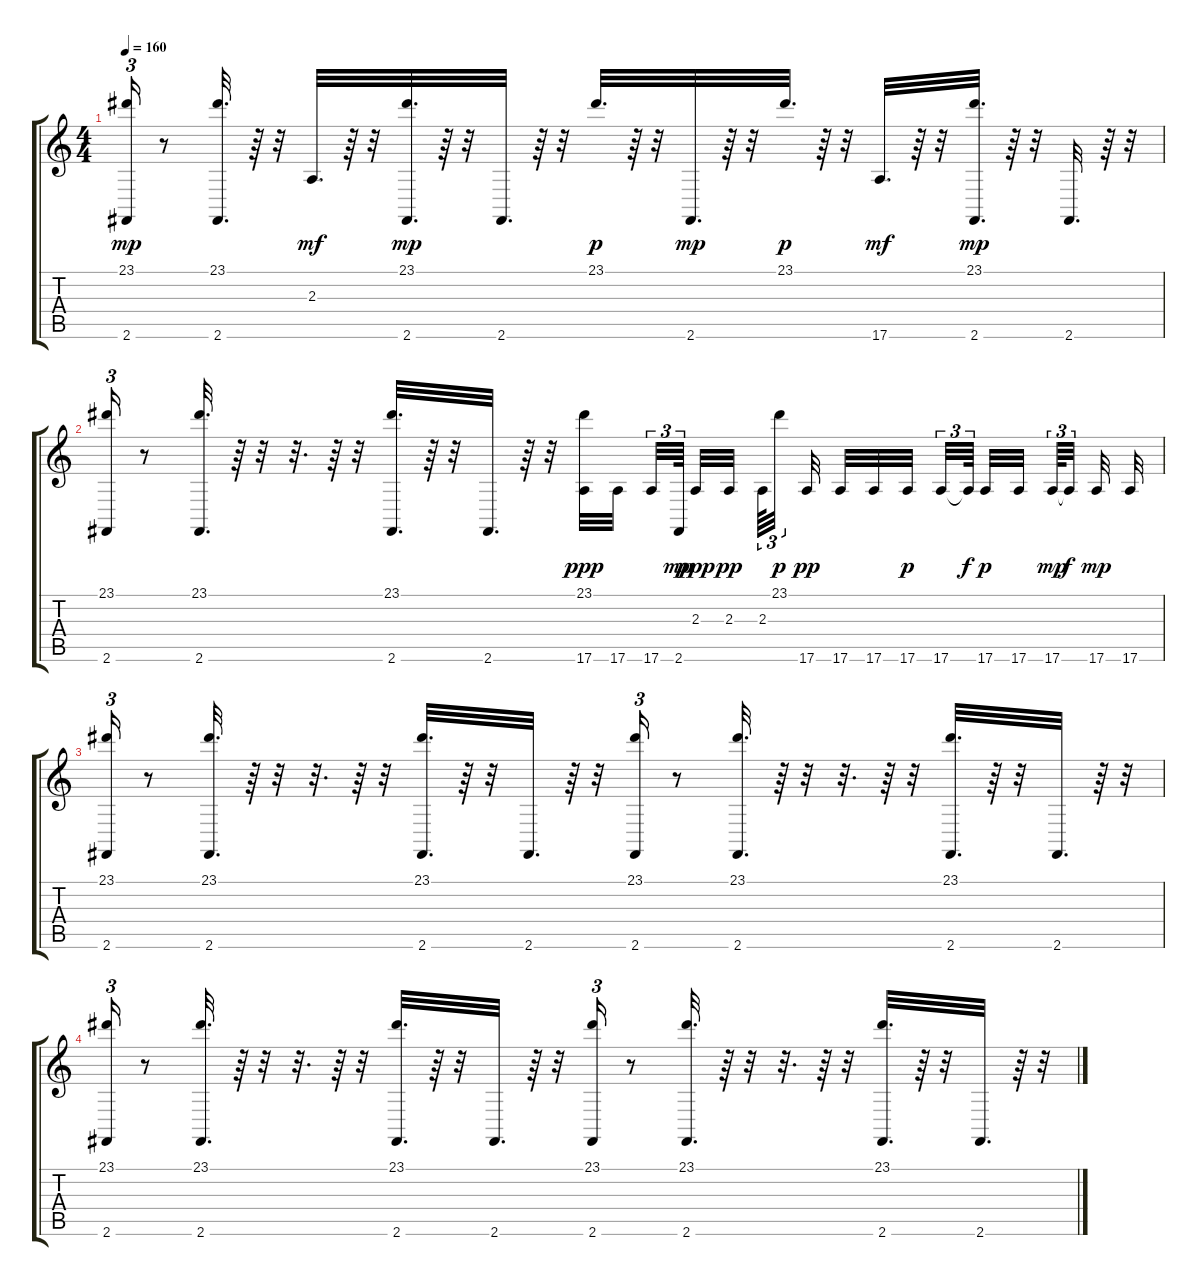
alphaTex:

\track "" {instrument celesta}
\staff {score tabs}
\tuning (E4 B3 G3 D3 A2 E2) {hide}
\ts (4 4)
\tempo 160
\clef g2
\ks c
(23.1 2.6).16{tu (3 2) dy mp} r.8 (23.1 2.6).32{d} r.64 r.32 2.3.32{d dy mf} r.64 r.32 (23.1 2.6).32{d dy mp} r.64 r.32 2.6.32{d} r.64 r.32 23.1.32{d dy p} r.64 r.32 2.6.32{d dy mp} r.64 r.32 23.1.32{d dy p} r.64 r.32 17.6.32{d dy mf} r.64 r.32 (23.1 2.6).32{d dy mp} r.64 r.32 2.6.32{d} r.64 r.32 |
(23.1 2.6).16{tu (3 2)} r.8 (23.1 2.6).32{d} r.64 r.32 r.32{d} r.64 r.32 (23.1 2.6).32{d} r.64 r.32 2.6.32{d} r.64 r.32 (23.1 17.6).32{dy ppp} 17.6.32 17.6.32{tu (3 2)} 2.6.64{tu (3 2) dy mp} 2.3.32{dy ppp} 2.3.32{dy pp} 2.3.64{tu (3 2)} 23.1.32{tu (3 2) dy p} 17.6.32{dy pp} 17.6.32 17.6.32 17.6.32{dy p} 17.6.32{tu (3 2)} 17.6{t}.64{tu (3 2) dy f} 17.6.32{dy p} 17.6.32 17.6.64{tu (3 2) dy mp} 17.6{t}.32{tu (3 2) dy f} 17.6.32{dy mp} 17.6.32 |
(23.1 2.6).16{tu (3 2)} r.8 (23.1 2.6).32{d} r.64 r.32 r.32{d} r.64 r.32 (23.1 2.6).32{d} r.64 r.32 2.6.32{d} r.64 r.32 (23.1 2.6).16{tu (3 2)} r.8 (23.1 2.6).32{d} r.64 r.32 r.32{d} r.64 r.32 (23.1 2.6).32{d} r.64 r.32 2.6.32{d} r.64 r.32 |
(23.1 2.6).16{tu (3 2)} r.8 (23.1 2.6).32{d} r.64 r.32 r.32{d} r.64 r.32 (23.1 2.6).32{d} r.64 r.32 2.6.32{d} r.64 r.32 (23.1 2.6).16{tu (3 2)} r.8 (23.1 2.6).32{d} r.64 r.32 r.32{d} r.64 r.32 (23.1 2.6).32{d} r.64 r.32 2.6.32{d} r.64 r.32
